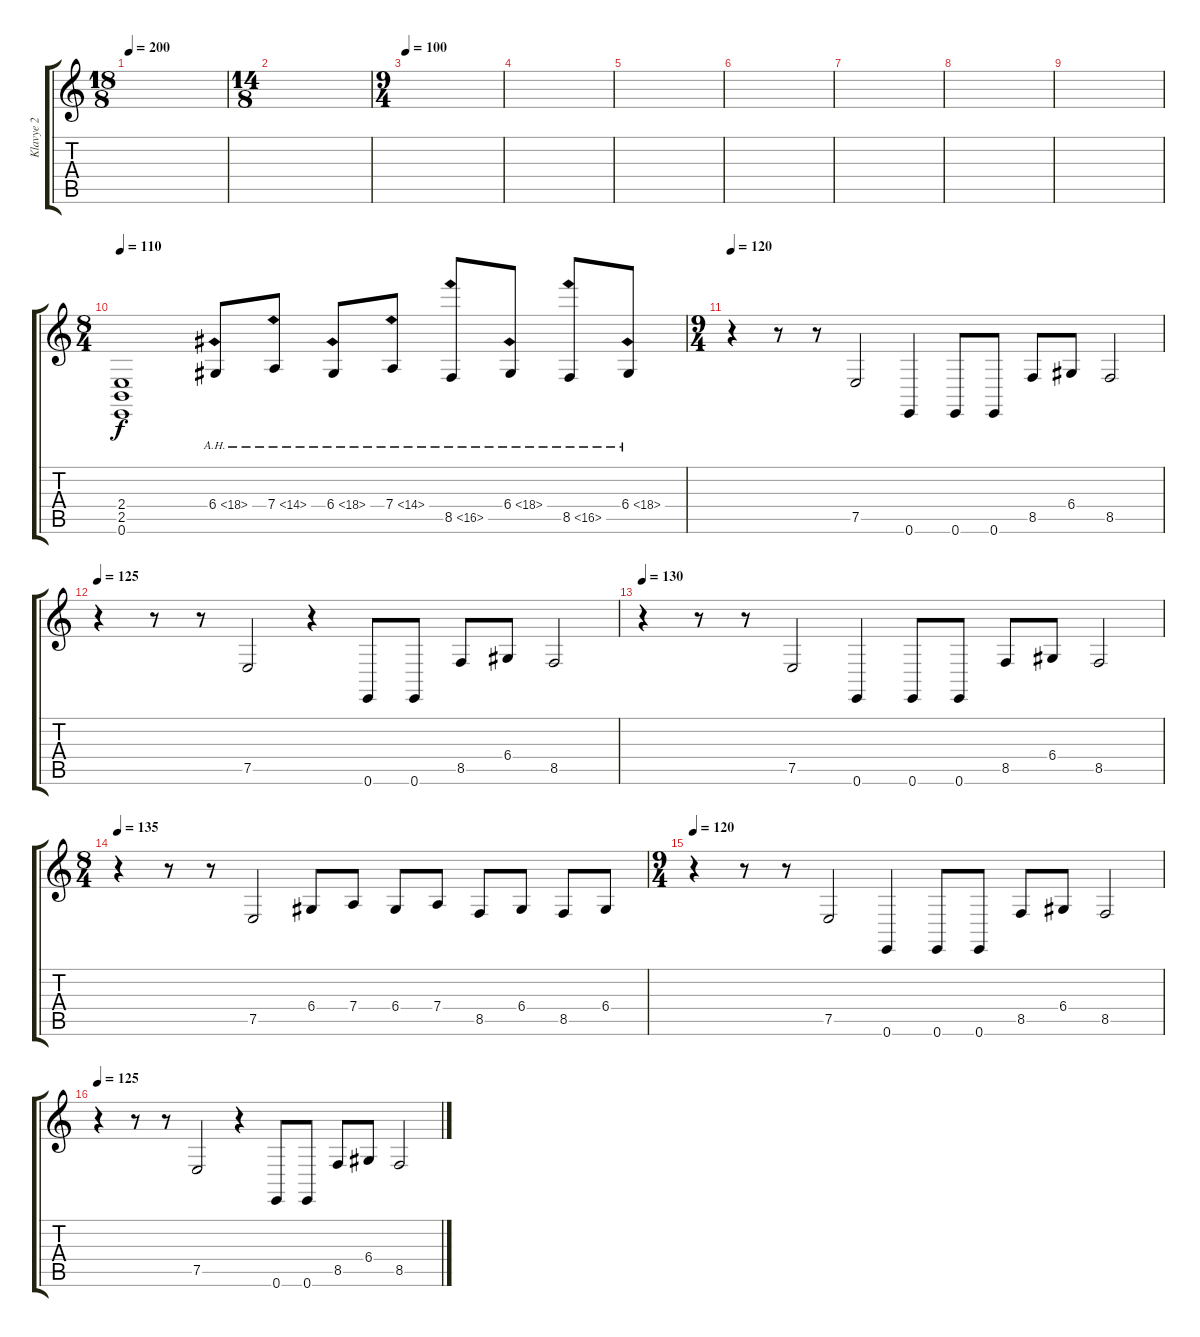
\track ("Klavye 2" "Klavye 2") {instrument churchorgan}
\staff {score tabs}
\tuning (E4 B3 G3 D3 A2 E2) {hide}
\ts (18 8)
\tempo 200
\clef g2
\ks c
|
\ts (14 8)
|
\ts (9 4)
\tempo 100
|
|
|
|
|
|
|
\ts (8 4)
\tempo 110
(2.4 2.5 0.6).1 6.4{ah 12}.8 7.4{ah 7}.8 6.4{ah 12}.8 7.4{ah 7}.8 8.5{ah 8}.8 6.4{ah 12}.8 8.5{ah 8}.8 6.4{ah 12}.8 |
\ts (9 4)
\tempo 120
r.4 r.8 r.8 7.5.2 0.6.4 0.6.8 0.6.8 8.5.8 6.4.8 8.5.2 |
\tempo 125
r.4 r.8 r.8 7.5.2 r.4 0.6.8 0.6.8 8.5.8 6.4.8 8.5.2 |
\tempo 130
r.4 r.8 r.8 7.5.2 0.6.4 0.6.8 0.6.8 8.5.8 6.4.8 8.5.2 |
\ts (8 4)
\tempo 135
r.4 r.8 r.8 7.5.2 6.4.8 7.4.8 6.4.8 7.4.8 8.5.8 6.4.8 8.5.8 6.4.8 |
\ts (9 4)
\tempo 140
\tempo 120
r.4 r.8 r.8 7.5.2 0.6.4 0.6.8 0.6.8 8.5.8 6.4.8 8.5.2 |
\tempo 145
\tempo 125
r.4 r.8 r.8 7.5.2 r.4 0.6.8 0.6.8 8.5.8 6.4.8 8.5.2
